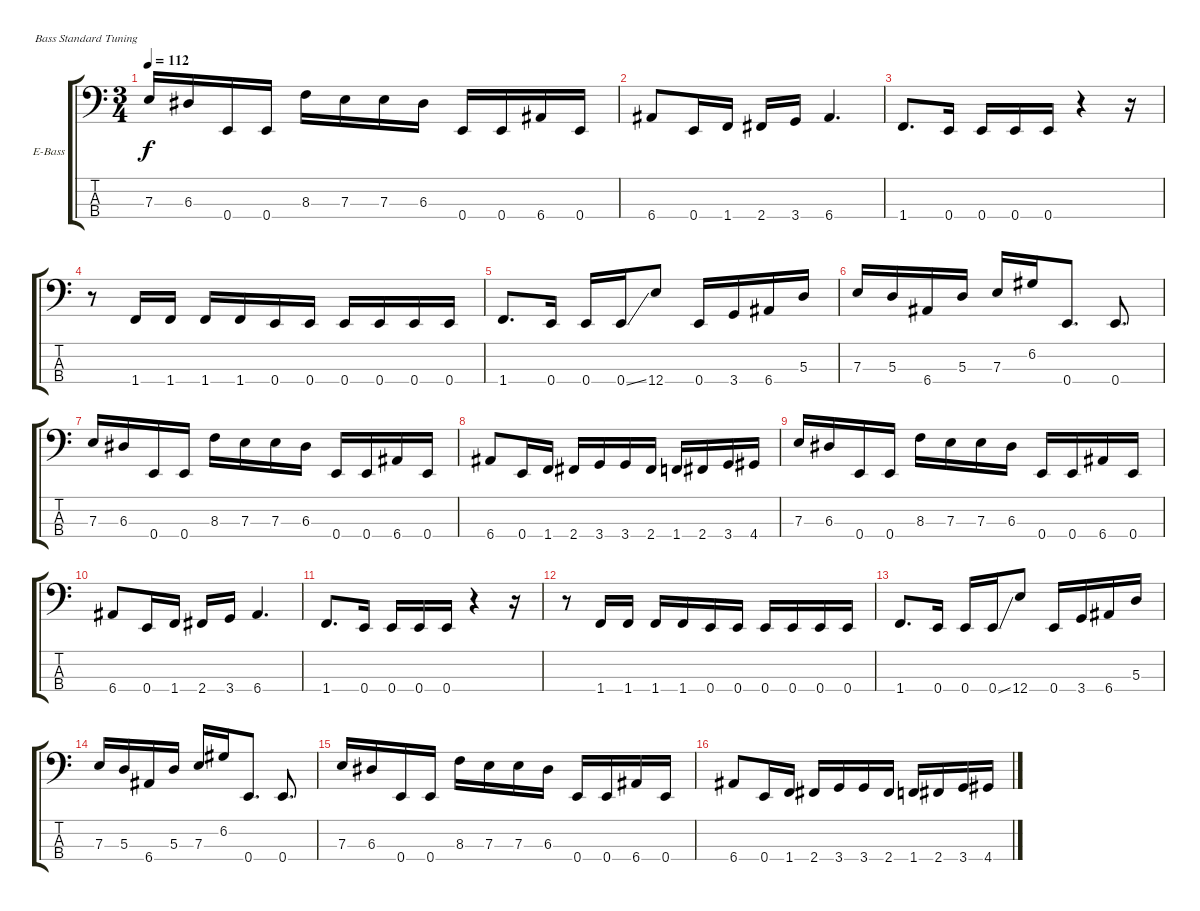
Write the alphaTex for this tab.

\bracketExtendMode groupsimilarinstruments
\firstSystemTrackNameOrientation horizontal
\otherSystemsTrackNameOrientation horizontal
\track ("Bass" "E-Bass") {instrument electricbassfinger}
\staff {score tabs}
\tuning (G2 D2 A1 E1)
\ts (3 4)
\tempo 112
\clef f4
\ks c
7.3.16{dy f} 6.3.16 0.4.16 0.4.16 8.3.16 7.3.16 7.3.16 6.3.16 0.4.16 0.4.16 6.4.16 0.4.16 |
6.4.8 0.4.16 1.4.16 2.4.16 3.4.16 6.4.4{d} |
1.4.8{d} 0.4.16 0.4.16 0.4.16 0.4.16 r.4 r.16 |
r.8 1.4.16 1.4.16 1.4.16 1.4.16 0.4.16 0.4.16 0.4.16 0.4.16 0.4.16 0.4.16 |
1.4.8{d} 0.4.16 0.4.16 0.4{ss}.16 12.4.8 0.4.16 3.4.16 6.4.16 5.3.16 |
7.3.16 5.3.16 6.4.16 5.3.16 7.3.16 6.2.16 0.4.8{d} 0.4.8{d} |
7.3.16 6.3.16 0.4.16 0.4.16 8.3.16 7.3.16 7.3.16 6.3.16 0.4.16 0.4.16 6.4.16 0.4.16 |
6.4.8 0.4.16 1.4.16 2.4.16 3.4.16 3.4.16 2.4.16 1.4.16 2.4.16 3.4.16 4.4.16 |
7.3.16 6.3.16 0.4.16 0.4.16 8.3.16 7.3.16 7.3.16 6.3.16 0.4.16 0.4.16 6.4.16 0.4.16 |
6.4.8 0.4.16 1.4.16 2.4.16 3.4.16 6.4.4{d} |
1.4.8{d} 0.4.16 0.4.16 0.4.16 0.4.16 r.4 r.16 |
r.8 1.4.16 1.4.16 1.4.16 1.4.16 0.4.16 0.4.16 0.4.16 0.4.16 0.4.16 0.4.16 |
1.4.8{d} 0.4.16 0.4.16 0.4{ss}.16 12.4.8 0.4.16 3.4.16 6.4.16 5.3.16 |
7.3.16 5.3.16 6.4.16 5.3.16 7.3.16 6.2.16 0.4.8{d} 0.4.8{d} |
7.3.16 6.3.16 0.4.16 0.4.16 8.3.16 7.3.16 7.3.16 6.3.16 0.4.16 0.4.16 6.4.16 0.4.16 |
6.4.8 0.4.16 1.4.16 2.4.16 3.4.16 3.4.16 2.4.16 1.4.16 2.4.16 3.4.16 4.4.16
